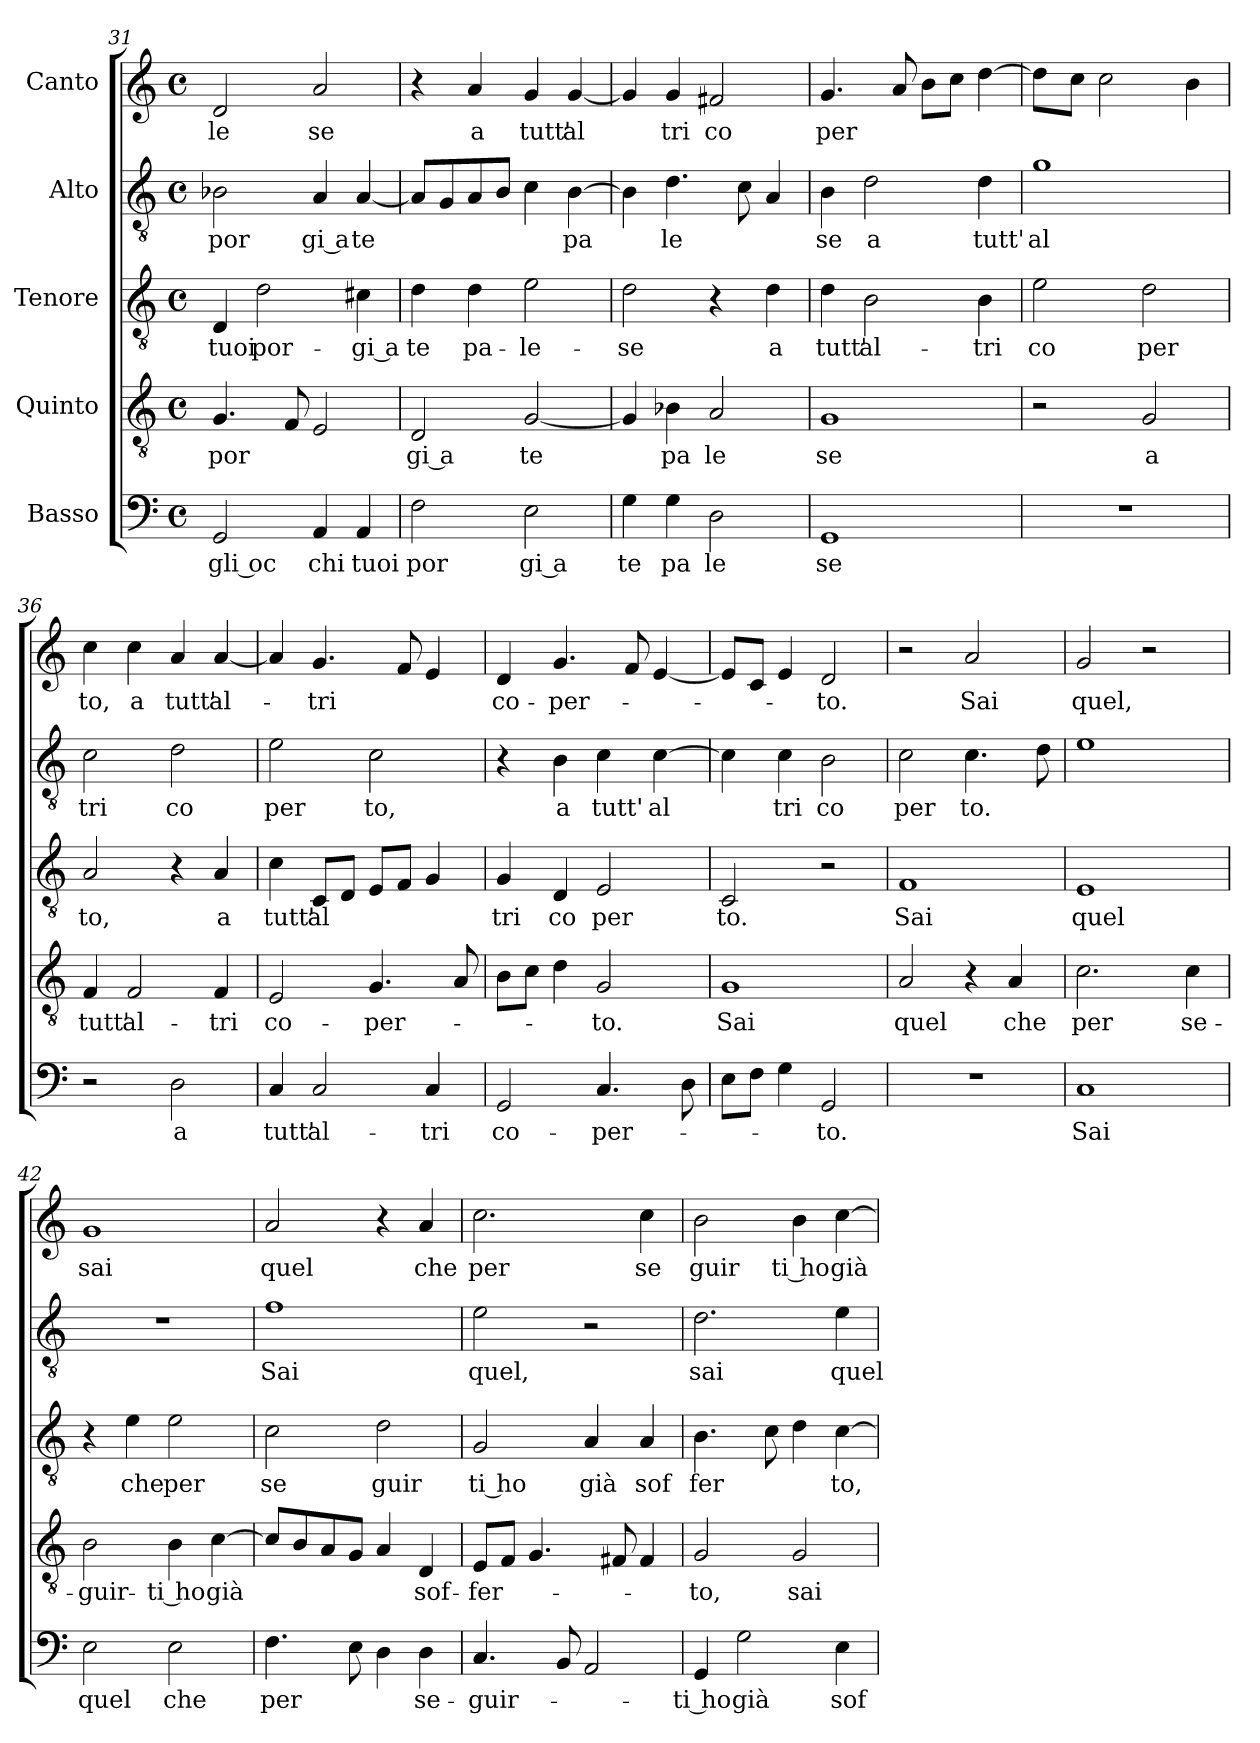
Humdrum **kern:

**kern	**text	**kern	**text	**kern	**text	**kern	**text	**kern	**text
*part5	*part5	*part4	*part4	*part3	*part3	*part2	*part2	*part1	*part1
*staff5	*staff5	*staff4	*staff4	*staff3	*staff3	*staff2	*staff2	*staff1	*staff1
*I"Basso	*	*I"Quinto	*	*I"Tenore	*	*I"Alto	*	*I"Canto	*
*clefF4	*	*clefGv2	*	*clefGv2	*	*clefGv2	*	*clefG2	*
*M4/4	*	*M4/4	*	*M4/4	*	*M4/4	*	*M4/4	*
*met(c)	*	*met(c)	*	*met(c)	*	*met(c)	*	*met(c)	*
=31	=31	=31	=31	=31	=31	=31	=31	=31	=31
!	!LO:LY:b:rj	!	!LO:LY:b	!	!LO:LY:b:cj	!	!LO:LY:b:cj	!	!LO:LY:b:cj
2GG/	gli oc	4.G/	por	4D/	tuoi	2B-X\	por	2d/	le
!	!	!	!	!	!LO:LY:b:cj	!	!	!	!
.	.	.	.	2d\	por-	.	.	.	.
.	.	8F/	.	.	.	.	.	.	.
!	!LO:LY:b:cj	!	!	!	!	!	!LO:LY:b:rj	!	!LO:LY:b:cj
4AA/	chi	2E/	.	.	.	4A/	gi a	2a/	se
!	!LO:LY:b:cj	!	!	!	!LO:LY:b:rj	!	!LO:LY:b:cj	!	!
4AA/	tuoi	.	.	4c#X\	-gi a	[<4A/	te	.	.
=32	=32	=32	=32	=32	=32	=32	=32	=32	=32
!	!LO:LY:b:cj	!	!LO:LY:b:rj	!	!LO:LY:b:cj	!	!	!	!
2F\	por	2D/	gi a	4d\	te	8A/L]	.	4r	.
.	.	.	.	.	.	8G/	.	.	.
!	!	!	!	!	!LO:LY:b:cj	!	!	!	!LO:LY:b:cj
.	.	.	.	4d\	pa-	8A/	.	4a/	a
.	.	.	.	.	.	8B/J	.	.	.
!	!LO:LY:b:rj	!	!LO:LY:b:cj	!	!LO:LY:b:cj	!	!	!	!LO:LY:b:cj
2E\	gi a	[<2G/	te	2e\	-le-	4c\	.	4g/	tutt'
!	!	!	!	!	!	!	!LO:LY:b	!	!LO:LY:b:cj
.	.	.	.	.	.	[>4B\	pa	[<4g/	al
=33	=33	=33	=33	=33	=33	=33	=33	=33	=33
!	!LO:LY:b:cj	!	!	!	!LO:LY:b:cj	!	!	!	!
4G\	te	4G/]	.	2d\	-se	4B\]	.	4g/]	.
!	!LO:LY:b:cj	!	!LO:LY:b:cj	!	!	!	!LO:LY:b:cj	!	!LO:LY:b:cj
4G\	pa	4B-X\	pa	.	.	4.d\	le	4g/	tri
!	!LO:LY:b:cj	!	!LO:LY:b:cj	!	!	!	!	!	!LO:LY:b:cj
2D\	le	2A/	le	4r	.	.	.	2f#X/	co
.	.	.	.	.	.	8c\	.	.	.
!	!	!	!	!	!LO:LY:b:cj	!	!	!	!
.	.	.	.	4d\	a	4A/	.	.	.
=34	=34	=34	=34	=34	=34	=34	=34	=34	=34
!	!LO:LY:b:cj	!	!LO:LY:b:cj	!	!LO:LY:b:cj	!	!LO:LY:b:cj	!	!LO:LY:b
1GG	se	1G	se	4d\	tutt'	4B\	se	4.g/	per
!	!	!	!	!	!LO:LY:b:cj	!	!LO:LY:b:cj	!	!
.	.	.	.	2B\	al-	2d\	a	.	.
.	.	.	.	.	.	.	.	8a/	.
.	.	.	.	.	.	.	.	8b\L	.
.	.	.	.	.	.	.	.	8cc\J	.
!	!	!	!	!	!LO:LY:b:cj	!	!LO:LY:b:cj	!	!
.	.	.	.	4B\	-tri	4d\	tutt'	[>4dd\	.
!!LO:LB:g=z
=35	=35	=35	=35	=35	=35	=35	=35	=35	=35
!	!	!	!	!	!LO:LY:b:cj	!	!LO:LY:b:cj	!	!
*	*	*	*	*	*	*	*	*^	*
1r	.	2r	.	2e\	co	1g	al	8dd\L]	16ryy	.
.	.	.	.	.	.	.	.	.	2...ryy	.
.	.	.	.	.	.	.	.	8cc\J	.	.
.	.	.	.	.	.	.	.	2cc\	.	.
!	!	!	!LO:LY:b:cj	!	!LO:LY:b:cj	!	!	!	!	!
.	.	2G/	a	2d\	per	.	.	.	.	.
.	.	.	.	.	.	.	.	4b\	.	.
=36	=36	=36	=36	=36	=36	=36	=36	=36	=36	=36
!	!	!	!LO:LY:b:cj	!	!LO:LY:b:cj	!	!LO:LY:b:cj	!	!	!LO:LY:b:cj
*	*	*	*	*	*	*	*	*v	*v	*
2r	.	4F/	tutt'	2A/	to,	2c\	tri	4cc\	to,
!	!	!	!LO:LY:b:cj	!	!	!	!	!	!LO:LY:b:cj
.	.	2F/	al-	.	.	.	.	4cc\	a
!	!LO:LY:b:cj	!	!	!	!	!	!LO:LY:b:cj	!	!LO:LY:b:cj
2D\	a	.	.	4r	.	2d\	co	4a/	tutt'
!	!	!	!LO:LY:b:cj	!	!LO:LY:b:cj	!	!	!	!LO:LY:b:cj
.	.	4F/	-tri	4A/	a	.	.	[<4a/	al-
=37	=37	=37	=37	=37	=37	=37	=37	=37	=37
!	!LO:LY:b:cj	!	!LO:LY:b:cj	!	!LO:LY:b:cj	!	!LO:LY:b:cj	!	!
4C/	tutt'	2E/	co-	4c\	tutt'	2e\	per	4a/]	.
!	!LO:LY:b:cj	!	!	!	!LO:LY:b:cj	!	!	!	!LO:LY:b
2C/	al-	.	.	8C/L	al	.	.	4.g/	-tri
.	.	.	.	8D/J	.	.	.	.	.
!	!	!	!LO:LY:b	!	!	!	!LO:LY:b:cj	!	!
.	.	4.G/	-per-	8E/L	.	2c\	to,	.	.
.	.	.	.	8F/J	.	.	.	8f/	.
!	!LO:LY:b:cj	!	!	!	!	!	!	!	!
4C/	-tri	.	.	4G/	.	.	.	4e/	.
.	.	8A/	.	.	.	.	.	.	.
=38	=38	=38	=38	=38	=38	=38	=38	=38	=38
!	!LO:LY:b:cj	!	!	!	!LO:LY:b:cj	!	!	!	!LO:LY:b:cj
2GG/	co-	8B\L	.	4G/	tri	4r	.	4d/	co-
.	.	8c\J	.	.	.	.	.	.	.
!	!	!	!	!	!LO:LY:b:cj	!	!LO:LY:b:cj	!	!LO:LY:b
.	.	4d\	.	4D/	co	4B\	a	4.g/	-per-
!	!LO:LY:b	!	!LO:LY:b:cj	!	!LO:LY:b:cj	!	!LO:LY:b:cj	!	!
4.C/	-per-	2G/	-to.	2E/	per	4c\	tutt'	.	.
.	.	.	.	.	.	.	.	8f/	.
!	!	!	!	!	!	!	!LO:LY:b:cj	!	!
.	.	.	.	.	.	[>4c\	al	[<4e/	.
8D\	.	.	.	.	.	.	.	.	.
=39	=39	=39	=39	=39	=39	=39	=39	=39	=39
!	!	!	!LO:LY:b:cj	!	!LO:LY:b:cj	!	!	!	!
8E\L	.	1G	Sai	2C/	to.	4c\]	.	8e/L]	.
8F\J	.	.	.	.	.	.	.	8c/J	.
!	!	!	!	!	!	!	!LO:LY:b:cj	!	!
4G\	.	.	.	.	.	4c\	tri	4e/	.
!	!LO:LY:b:cj	!	!	!	!	!	!LO:LY:b:cj	!	!LO:LY:b:cj
2GG/	-to.	.	.	2r	.	2B\	co	2d/	-to.
=40	=40	=40	=40	=40	=40	=40	=40	=40	=40
!	!	!	!LO:LY:b:cj	!	!LO:LY:b:cj	!	!LO:LY:b:cj	!	!
1r	.	2A/	quel	1F	Sai	2c\	per	2r	.
!	!	!	!	!	!	!	!LO:LY:b:cj	!	!LO:LY:b:cj
.	.	4r	.	.	.	4.c\	to.	2a/	Sai
!	!	!	!LO:LY:b:cj	!	!	!	!	!	!
.	.	4A/	che	.	.	.	.	.	.
.	.	.	.	.	.	8d\	.	.	.
=41	=41	=41	=41	=41	=41	=41	=41	=41	=41
!	!LO:LY:b:cj	!	!LO:LY:b:cj	!	!LO:LY:b:cj	!	!	!	!LO:LY:b:cj
1C	Sai	2.c\	per	1E	quel	1e	.	2g/	quel,
.	.	.	.	.	.	.	.	2r	.
!	!	!	!LO:LY:b:cj	!	!	!	!	!	!
.	.	4c\	se-	.	.	.	.	.	.
!!LO:PB:g=z
=42	=42	=42	=42	=42	=42	=42	=42	=42	=42
!	!LO:LY:b:cj	!	!LO:LY:b:cj	!	!	!	!	!	!LO:LY:b:cj
2E\	quel	2B\	-guir-	4r	.	1r	.	1g	sai
!	!	!	!	!	!LO:LY:b:cj	!	!	!	!
.	.	.	.	4e\	che	.	.	.	.
!	!LO:LY:b:cj	!	!LO:LY:b:rj	!	!LO:LY:b:cj	!	!	!	!
2E\	che	4B\	-ti ho	2e\	per	.	.	.	.
!	!	!	!LO:LY:b	!	!	!	!	!	!
.	.	[>4c\	già	.	.	.	.	.	.
=43	=43	=43	=43	=43	=43	=43	=43	=43	=43
!	!LO:LY:b	!	!	!	!LO:LY:b:cj	!	!LO:LY:b:cj	!	!LO:LY:b:cj
4.F\	per	8c/L]	.	2c\	se	1f	Sai	2a/	quel
.	.	8B/	.	.	.	.	.	.	.
.	.	8A/	.	.	.	.	.	.	.
8E\	.	8G/J	.	.	.	.	.	.	.
!	!	!	!	!	!LO:LY:b:cj	!	!	!	!
4D\	.	4A/	.	2d\	guir	.	.	4r	.
!	!LO:LY:b:cj	!	!LO:LY:b:cj	!	!	!	!	!	!LO:LY:b:cj
4D\	se-	4D/	sof-	.	.	.	.	4a/	che
=44	=44	=44	=44	=44	=44	=44	=44	=44	=44
!	!LO:LY:b	!	!LO:LY:b	!	!LO:LY:b:rj	!	!LO:LY:b:cj	!	!LO:LY:b:cj
4.C/	-guir-	8E/L	-fer-	2G/	ti ho	2e\	quel,	2.cc\	per
.	.	8F/J	.	.	.	.	.	.	.
.	.	4.G/	.	.	.	.	.	.	.
8BB/	.	.	.	.	.	.	.	.	.
!	!	!	!	!	!LO:LY:b:cj	!	!	!	!
2AA/	.	.	.	4A/	già	2r	.	.	.
.	.	8F#/	.	.	.	.	.	.	.
!	!	!	!	!	!LO:LY:b:cj	!	!	!	!LO:LY:b:cj
.	.	4F#/	.	4A/	sof	.	.	4cc\	se
=45	=45	=45	=45	=45	=45	=45	=45	=45	=45
!	!LO:LY:b:rj	!	!LO:LY:b:cj	!	!LO:LY:b	!	!LO:LY:b:cj	!	!LO:LY:b:cj
4GG/	-ti ho	2G/	-to,	4.B\	fer	2.d\	sai	2b\	guir
!	!LO:LY:b:cj	!	!	!	!	!	!	!	!
2G\	già	.	.	.	.	.	.	.	.
.	.	.	.	8c\	.	.	.	.	.
!	!	!	!LO:LY:b:cj	!	!	!	!	!	!LO:LY:b:rj
.	.	2G/	sai	4d\	.	.	.	4b\	ti ho
!	!LO:LY:b:cj	!	!	!	!LO:LY:b:cj	!	!LO:LY:b:cj	!	!LO:LY:b
4E\	sof-	.	.	[>4c\	to,	4e\	quel	[>4cc\	già
=	=	=	=	=	=	=	=	=	=
*-	*-	*-	*-	*-	*-	*-	*-	*-	*-
